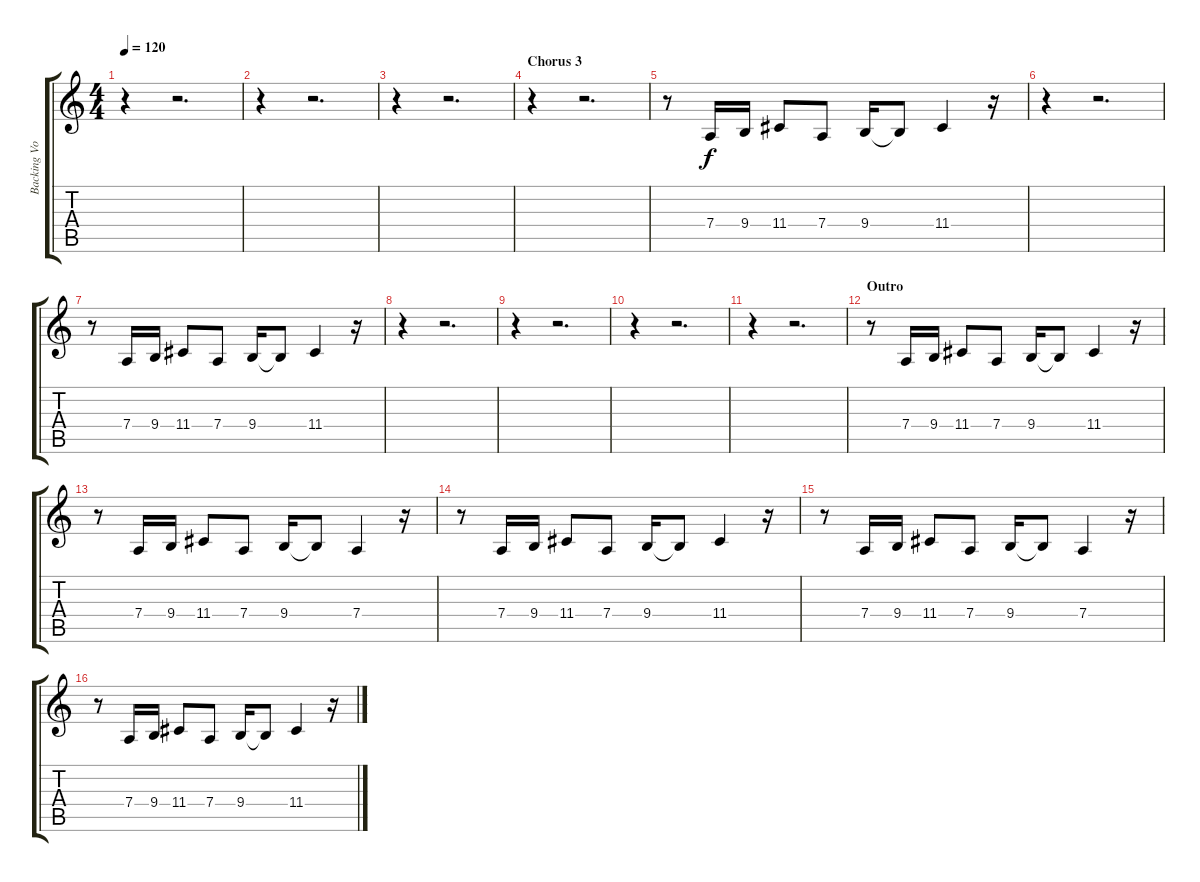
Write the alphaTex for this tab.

\track ("Backing Vocals" "Backing Vo") {instrument tenorsax}
\staff {score tabs}
\tuning (E4 B3 G3 D3 A2 E2) {hide}
\ts (4 4)
\tempo 120
\clef g2
\ks c
r.4{dy f} r.2{d} |
r.4 r.2{d} |
r.4 r.2{d} |
\section ("" "Chorus 3")
r.4 r.2{d} |
r.8 7.4.16 9.4.16 11.4.8 7.4.8 9.4.16 9.4{t}.8 11.4.4 r.16 |
r.4 r.2{d} |
r.8 7.4.16 9.4.16 11.4.8 7.4.8 9.4.16 9.4{t}.8 11.4.4 r.16 |
r.4 r.2{d} |
r.4 r.2{d} |
r.4 r.2{d} |
r.4 r.2{d} |
\section ("" "Outro")
r.8 7.4.16 9.4.16 11.4.8 7.4.8 9.4.16 9.4{t}.8 11.4.4 r.16 |
r.8 7.4.16 9.4.16 11.4.8 7.4.8 9.4.16 9.4{t}.8 7.4.4 r.16 |
r.8 7.4.16 9.4.16 11.4.8 7.4.8 9.4.16 9.4{t}.8 11.4.4 r.16 |
r.8 7.4.16 9.4.16 11.4.8 7.4.8 9.4.16 9.4{t}.8 7.4.4 r.16 |
r.8 7.4.16 9.4.16 11.4.8 7.4.8 9.4.16 9.4{t}.8 11.4.4 r.16
